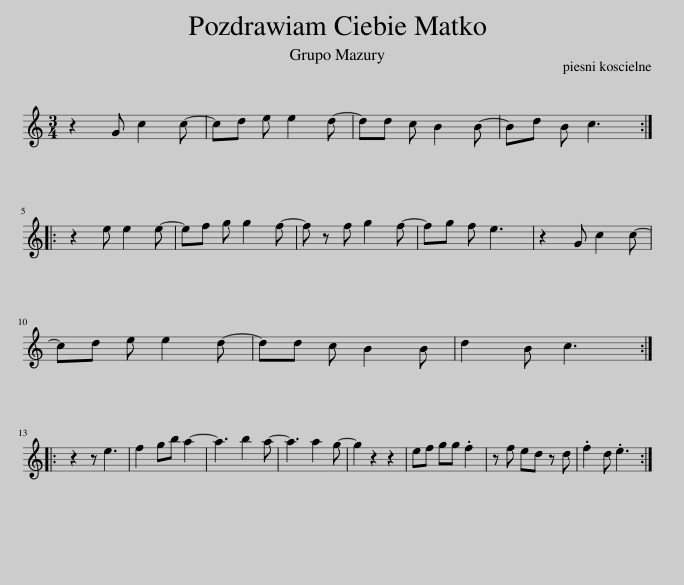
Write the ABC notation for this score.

X:1
L:1/8
M:3/4
I:linebreak $
K:C
V:1 treble
V:1
 z2 G c2 c- | cd e e2 d- | dd c B2 B- | Bd B c3 ::$ z2 e e2 e- | %5
 ef g g2 f- | f z f g2 f- | fg f e3 | z2 G c2 c- |$ cd e e2 d- | %10
 dd c B2 B | d2 B c3 ::$ z2 z e3 | f2 gb a2- | a3 b2 a- | %15
 a3 a2 g- | g2 z2 z2 | ef gg .f2 | z f ed z d | .f2 d .e3 :| %20
